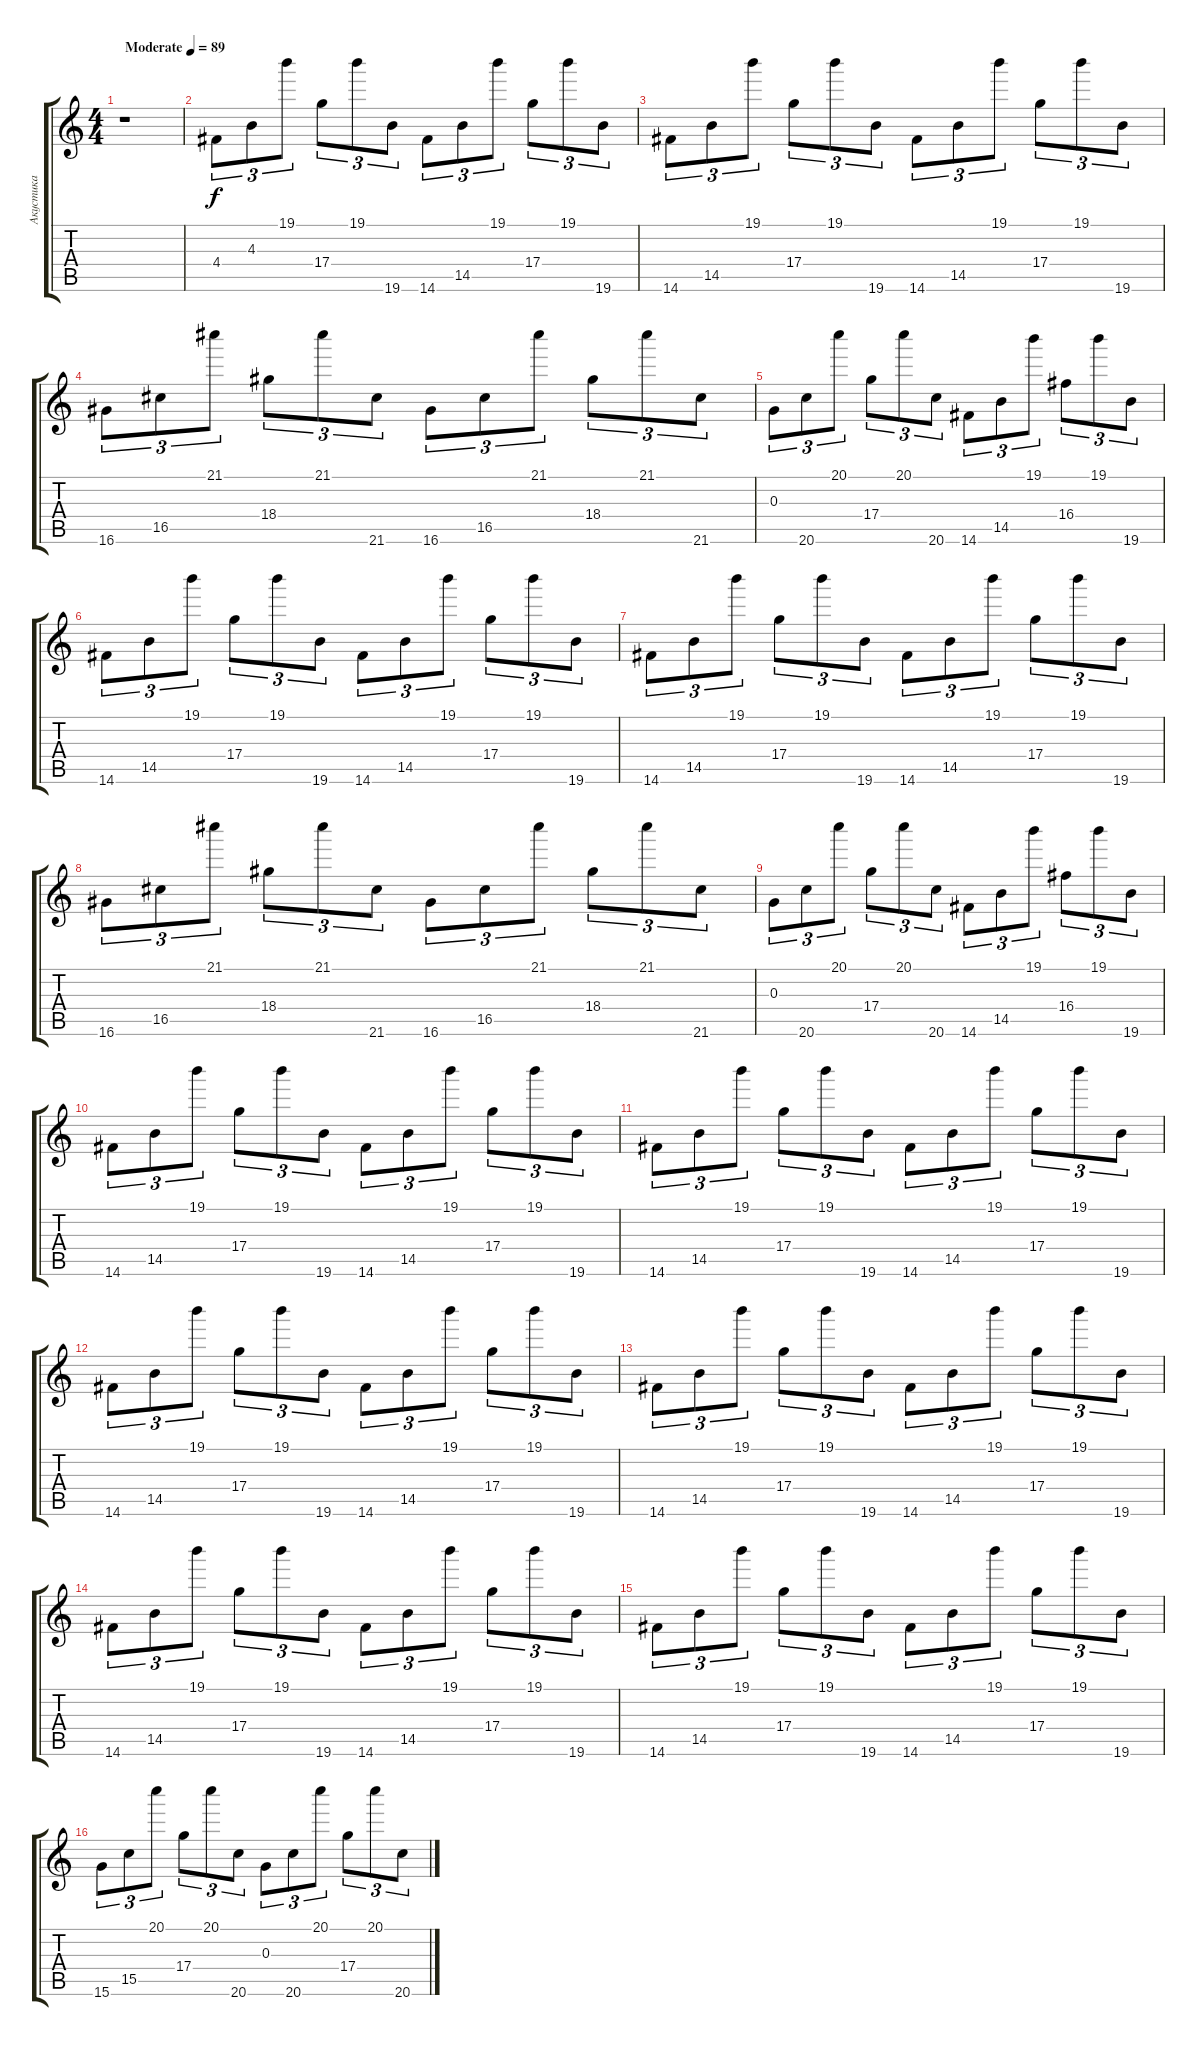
\track ("Акустика" "Акустика") {instrument acousticguitarsteel}
\staff {score tabs}
\tuning (E4 B3 G3 D3 A2 E2) {hide}
\ts (4 4)
\tempo (89 "Moderate")
\clef g2
\ks c
r.1{dy f instrument acousticguitarsteel} |
4.4.8{tu (3 2)} 4.3.8{tu (3 2)} 19.1.8{tu (3 2)} 17.4.8{tu (3 2)} 19.1.8{tu (3 2)} 19.6.8{tu (3 2)} 14.6.8{tu (3 2)} 14.5.8{tu (3 2)} 19.1.8{tu (3 2)} 17.4.8{tu (3 2)} 19.1.8{tu (3 2)} 19.6.8{tu (3 2)} |
14.6.8{tu (3 2)} 14.5.8{tu (3 2)} 19.1.8{tu (3 2)} 17.4.8{tu (3 2)} 19.1.8{tu (3 2)} 19.6.8{tu (3 2)} 14.6.8{tu (3 2)} 14.5.8{tu (3 2)} 19.1.8{tu (3 2)} 17.4.8{tu (3 2)} 19.1.8{tu (3 2)} 19.6.8{tu (3 2)} |
16.6.8{tu (3 2)} 16.5.8{tu (3 2)} 21.1.8{tu (3 2)} 18.4.8{tu (3 2)} 21.1.8{tu (3 2)} 21.6.8{tu (3 2)} 16.6.8{tu (3 2)} 16.5.8{tu (3 2)} 21.1.8{tu (3 2)} 18.4.8{tu (3 2)} 21.1.8{tu (3 2)} 21.6.8{tu (3 2)} |
0.3.8{tu (3 2)} 20.6.8{tu (3 2)} 20.1.8{tu (3 2)} 17.4.8{tu (3 2)} 20.1.8{tu (3 2)} 20.6.8{tu (3 2)} 14.6.8{tu (3 2)} 14.5.8{tu (3 2)} 19.1.8{tu (3 2)} 16.4.8{tu (3 2)} 19.1.8{tu (3 2)} 19.6.8{tu (3 2)} |
14.6.8{tu (3 2)} 14.5.8{tu (3 2)} 19.1.8{tu (3 2)} 17.4.8{tu (3 2)} 19.1.8{tu (3 2)} 19.6.8{tu (3 2)} 14.6.8{tu (3 2)} 14.5.8{tu (3 2)} 19.1.8{tu (3 2)} 17.4.8{tu (3 2)} 19.1.8{tu (3 2)} 19.6.8{tu (3 2)} |
14.6.8{tu (3 2)} 14.5.8{tu (3 2)} 19.1.8{tu (3 2)} 17.4.8{tu (3 2)} 19.1.8{tu (3 2)} 19.6.8{tu (3 2)} 14.6.8{tu (3 2)} 14.5.8{tu (3 2)} 19.1.8{tu (3 2)} 17.4.8{tu (3 2)} 19.1.8{tu (3 2)} 19.6.8{tu (3 2)} |
16.6.8{tu (3 2)} 16.5.8{tu (3 2)} 21.1.8{tu (3 2)} 18.4.8{tu (3 2)} 21.1.8{tu (3 2)} 21.6.8{tu (3 2)} 16.6.8{tu (3 2)} 16.5.8{tu (3 2)} 21.1.8{tu (3 2)} 18.4.8{tu (3 2)} 21.1.8{tu (3 2)} 21.6.8{tu (3 2)} |
0.3.8{tu (3 2)} 20.6.8{tu (3 2)} 20.1.8{tu (3 2)} 17.4.8{tu (3 2)} 20.1.8{tu (3 2)} 20.6.8{tu (3 2)} 14.6.8{tu (3 2)} 14.5.8{tu (3 2)} 19.1.8{tu (3 2)} 16.4.8{tu (3 2)} 19.1.8{tu (3 2)} 19.6.8{tu (3 2)} |
14.6.8{tu (3 2)} 14.5.8{tu (3 2)} 19.1.8{tu (3 2)} 17.4.8{tu (3 2)} 19.1.8{tu (3 2)} 19.6.8{tu (3 2)} 14.6.8{tu (3 2)} 14.5.8{tu (3 2)} 19.1.8{tu (3 2)} 17.4.8{tu (3 2)} 19.1.8{tu (3 2)} 19.6.8{tu (3 2)} |
14.6.8{tu (3 2)} 14.5.8{tu (3 2)} 19.1.8{tu (3 2)} 17.4.8{tu (3 2)} 19.1.8{tu (3 2)} 19.6.8{tu (3 2)} 14.6.8{tu (3 2)} 14.5.8{tu (3 2)} 19.1.8{tu (3 2)} 17.4.8{tu (3 2)} 19.1.8{tu (3 2)} 19.6.8{tu (3 2)} |
14.6.8{tu (3 2)} 14.5.8{tu (3 2)} 19.1.8{tu (3 2)} 17.4.8{tu (3 2)} 19.1.8{tu (3 2)} 19.6.8{tu (3 2)} 14.6.8{tu (3 2)} 14.5.8{tu (3 2)} 19.1.8{tu (3 2)} 17.4.8{tu (3 2)} 19.1.8{tu (3 2)} 19.6.8{tu (3 2)} |
14.6.8{tu (3 2)} 14.5.8{tu (3 2)} 19.1.8{tu (3 2)} 17.4.8{tu (3 2)} 19.1.8{tu (3 2)} 19.6.8{tu (3 2)} 14.6.8{tu (3 2)} 14.5.8{tu (3 2)} 19.1.8{tu (3 2)} 17.4.8{tu (3 2)} 19.1.8{tu (3 2)} 19.6.8{tu (3 2)} |
14.6.8{tu (3 2)} 14.5.8{tu (3 2)} 19.1.8{tu (3 2)} 17.4.8{tu (3 2)} 19.1.8{tu (3 2)} 19.6.8{tu (3 2)} 14.6.8{tu (3 2)} 14.5.8{tu (3 2)} 19.1.8{tu (3 2)} 17.4.8{tu (3 2)} 19.1.8{tu (3 2)} 19.6.8{tu (3 2)} |
14.6.8{tu (3 2)} 14.5.8{tu (3 2)} 19.1.8{tu (3 2)} 17.4.8{tu (3 2)} 19.1.8{tu (3 2)} 19.6.8{tu (3 2)} 14.6.8{tu (3 2)} 14.5.8{tu (3 2)} 19.1.8{tu (3 2)} 17.4.8{tu (3 2)} 19.1.8{tu (3 2)} 19.6.8{tu (3 2)} |
15.6.8{tu (3 2)} 15.5.8{tu (3 2)} 20.1.8{tu (3 2)} 17.4.8{tu (3 2)} 20.1.8{tu (3 2)} 20.6.8{tu (3 2)} 0.3.8{tu (3 2)} 20.6.8{tu (3 2)} 20.1.8{tu (3 2)} 17.4.8{tu (3 2)} 20.1.8{tu (3 2)} 20.6.8{tu (3 2)}
